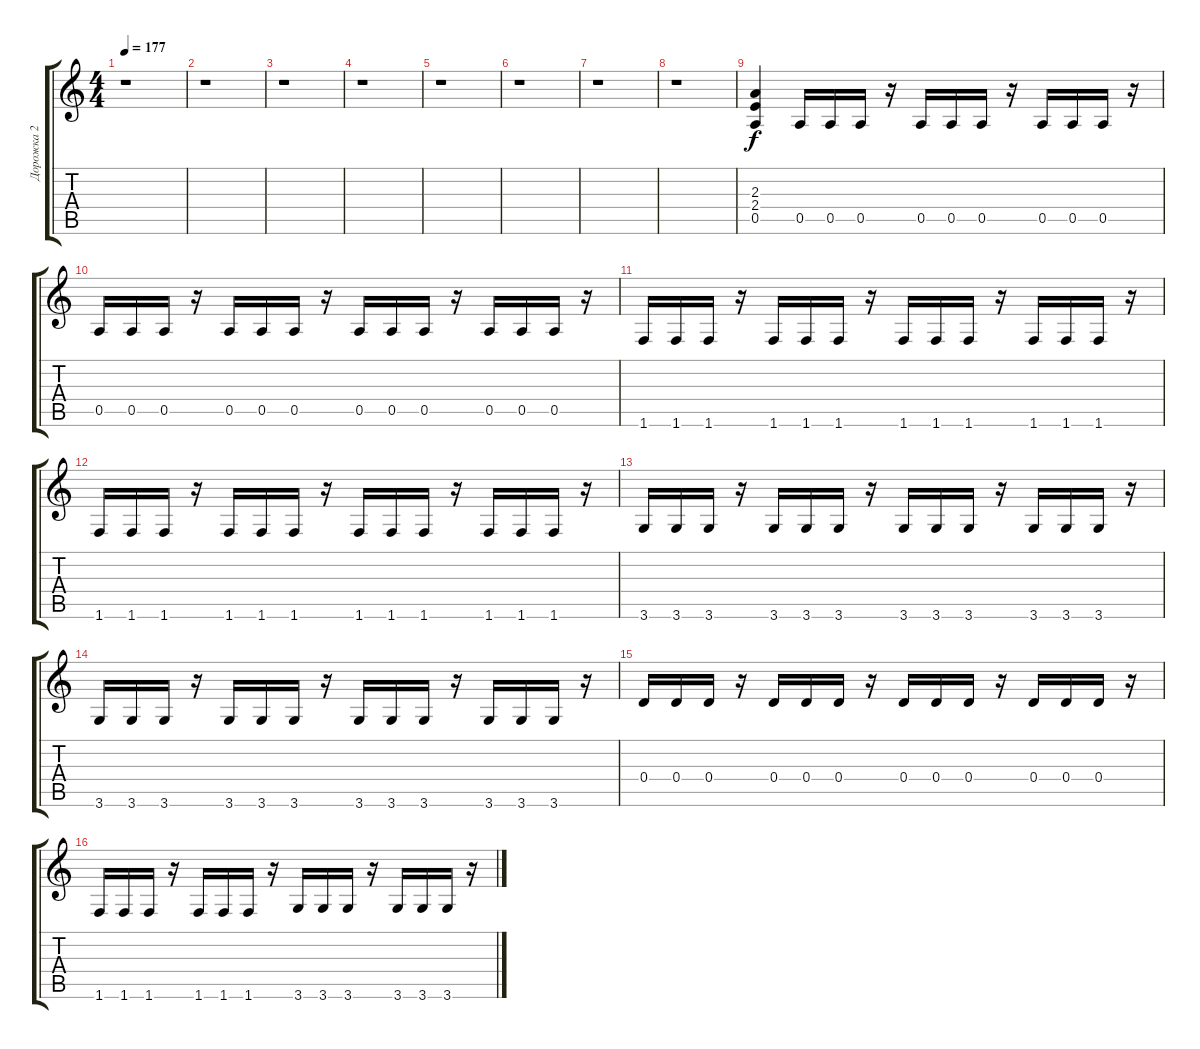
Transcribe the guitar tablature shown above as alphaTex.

\track ("Дорожка 2" "Дорожка 2") {instrument distortionguitar}
\staff {score tabs}
\tuning (E4 B3 G3 D3 A2 E2) {hide}
\ts (4 4)
\tempo 177
\clef g2
\ks c
r.1{dy f} |
r.1 |
r.1 |
r.1 |
r.1 |
r.1 |
r.1 |
r.1 |
(2.3 2.4 0.5).4 0.5.16 0.5.16 0.5.16 r.16 0.5.16 0.5.16 0.5.16 r.16 0.5.16 0.5.16 0.5.16 r.16 |
0.5.16 0.5.16 0.5.16 r.16 0.5.16 0.5.16 0.5.16 r.16 0.5.16 0.5.16 0.5.16 r.16 0.5.16 0.5.16 0.5.16 r.16 |
1.6.16 1.6.16 1.6.16 r.16 1.6.16 1.6.16 1.6.16 r.16 1.6.16 1.6.16 1.6.16 r.16 1.6.16 1.6.16 1.6.16 r.16 |
1.6.16 1.6.16 1.6.16 r.16 1.6.16 1.6.16 1.6.16 r.16 1.6.16 1.6.16 1.6.16 r.16 1.6.16 1.6.16 1.6.16 r.16 |
3.6.16 3.6.16 3.6.16 r.16 3.6.16 3.6.16 3.6.16 r.16 3.6.16 3.6.16 3.6.16 r.16 3.6.16 3.6.16 3.6.16 r.16 |
3.6.16 3.6.16 3.6.16 r.16 3.6.16 3.6.16 3.6.16 r.16 3.6.16 3.6.16 3.6.16 r.16 3.6.16 3.6.16 3.6.16 r.16 |
0.4.16 0.4.16 0.4.16 r.16 0.4.16 0.4.16 0.4.16 r.16 0.4.16 0.4.16 0.4.16 r.16 0.4.16 0.4.16 0.4.16 r.16 |
1.6.16 1.6.16 1.6.16 r.16 1.6.16 1.6.16 1.6.16 r.16 3.6.16 3.6.16 3.6.16 r.16 3.6.16 3.6.16 3.6.16 r.16
